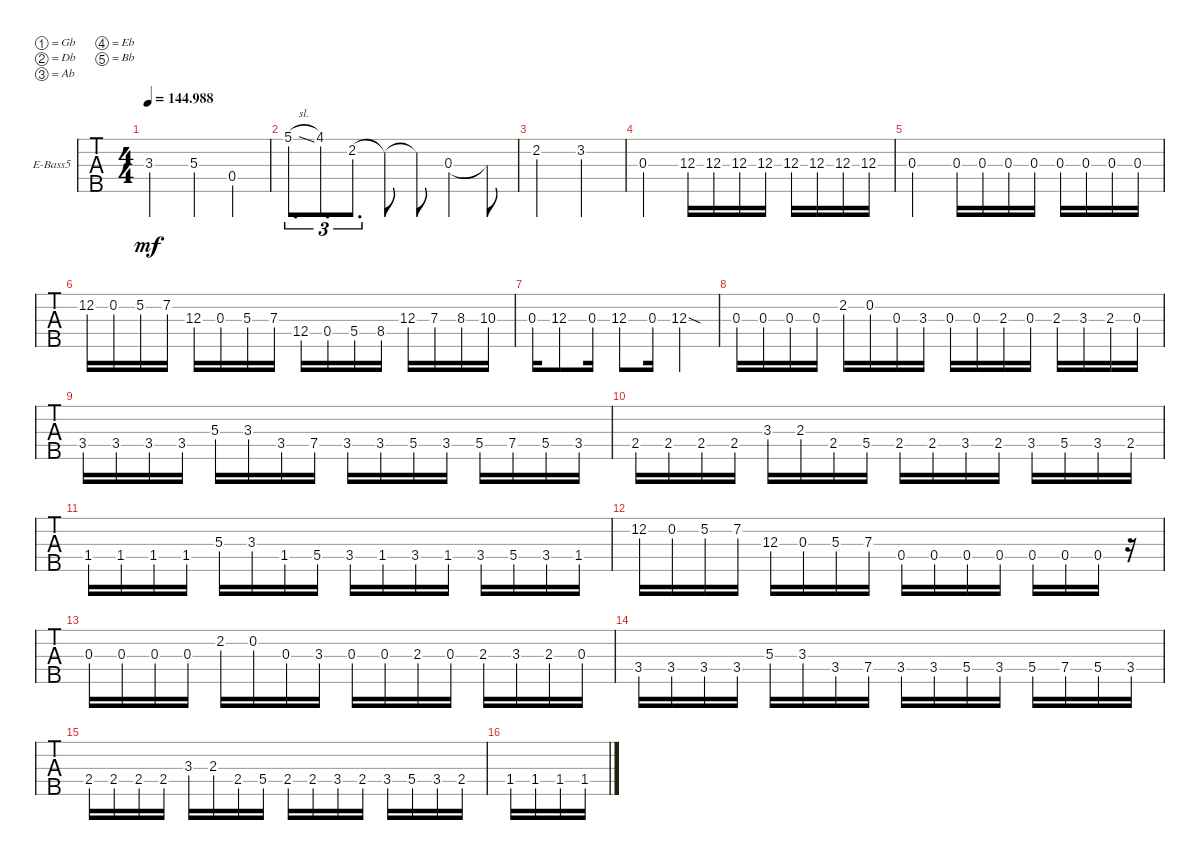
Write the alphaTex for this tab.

\defaultSystemsLayout 4
\bracketExtendMode groupsimilarinstruments
\firstSystemTrackNameOrientation horizontal
\otherSystemsTrackNameOrientation horizontal
\track ("Electric Bass" "E-Bass5") {instrument electricbassfinger}
\staff {tabs}
\tuning (Gb2 Db2 Ab1 Eb1 Bb0)
\ts (4 4)
\tempo
144.988
\accidentals auto
\clef f4
\ottava regular
\simile none
\ks c
3.3.2{dy mf} 5.3.4 0.4.4 |
5.1{sl}.8{d tu (3 2)} 4.1.8{d tu (3 2)} 2.2.8{d tu (3 2)} 2.2{t}.8 2.2{t}.8 0.3.4 0.3{t}.8 |
2.2.2 3.2.2 |
0.3{st}.2 12.3.16 12.3.16 12.3.16 12.3.16 12.3.16 12.3.16 12.3.16 12.3.16 |
0.3{st}.2 0.3.16 0.3.16 0.3.16 0.3.16 0.3.16 0.3.16 0.3.16 0.3.16 |
12.2.16 0.2.16 5.2.16 7.2.16 12.3.16 0.3.16 5.3.16 7.3.16 12.4.16 0.4.16 5.4.16 8.4.16 12.3.16 7.3.16 8.3.16 10.3.16 |
0.3.16 12.3.8 0.3.16 12.3.8 0.3.16 12.3{sod}.4 |
0.3.16 0.3.16 0.3.16 0.3.16 2.2.16 0.2.16 0.3.16 3.3.16 0.3.16 0.3.16 2.3.16 0.3.16 2.3.16 3.3.16 2.3.16 0.3.16 |
3.4.16 3.4.16 3.4.16 3.4.16 5.3.16 3.3.16 3.4.16 7.4.16 3.4.16 3.4.16 5.4.16 3.4.16 5.4.16 7.4.16 5.4.16 3.4.16 |
2.4.16 2.4.16 2.4.16 2.4.16 3.3.16 2.3.16 2.4.16 5.4.16 2.4.16 2.4.16 3.4.16 2.4.16 3.4.16 5.4.16 3.4.16 2.4.16 |
1.4.16 1.4.16 1.4.16 1.4.16 5.3.16 3.3.16 1.4.16 5.4.16 3.4.16 1.4.16 3.4.16 1.4.16 3.4.16 5.4.16 3.4.16 1.4.16 |
12.2.16 0.2.16 5.2.16 7.2.16 12.3.16 0.3.16 5.3.16 7.3.16 0.4.16 0.4.16 0.4.16 0.4.16 0.4.16 0.4.16 0.4.16 r.16 |
0.3.16 0.3.16 0.3.16 0.3.16 2.2.16 0.2.16 0.3.16 3.3.16 0.3.16 0.3.16 2.3.16 0.3.16 2.3.16 3.3.16 2.3.16 0.3.16 |
3.4.16 3.4.16 3.4.16 3.4.16 5.3.16 3.3.16 3.4.16 7.4.16 3.4.16 3.4.16 5.4.16 3.4.16 5.4.16 7.4.16 5.4.16 3.4.16 |
2.4.16 2.4.16 2.4.16 2.4.16 3.3.16 2.3.16 2.4.16 5.4.16 2.4.16 2.4.16 3.4.16 2.4.16 3.4.16 5.4.16 3.4.16 2.4.16 |
1.4.16 1.4.16 1.4.16 1.4.16
